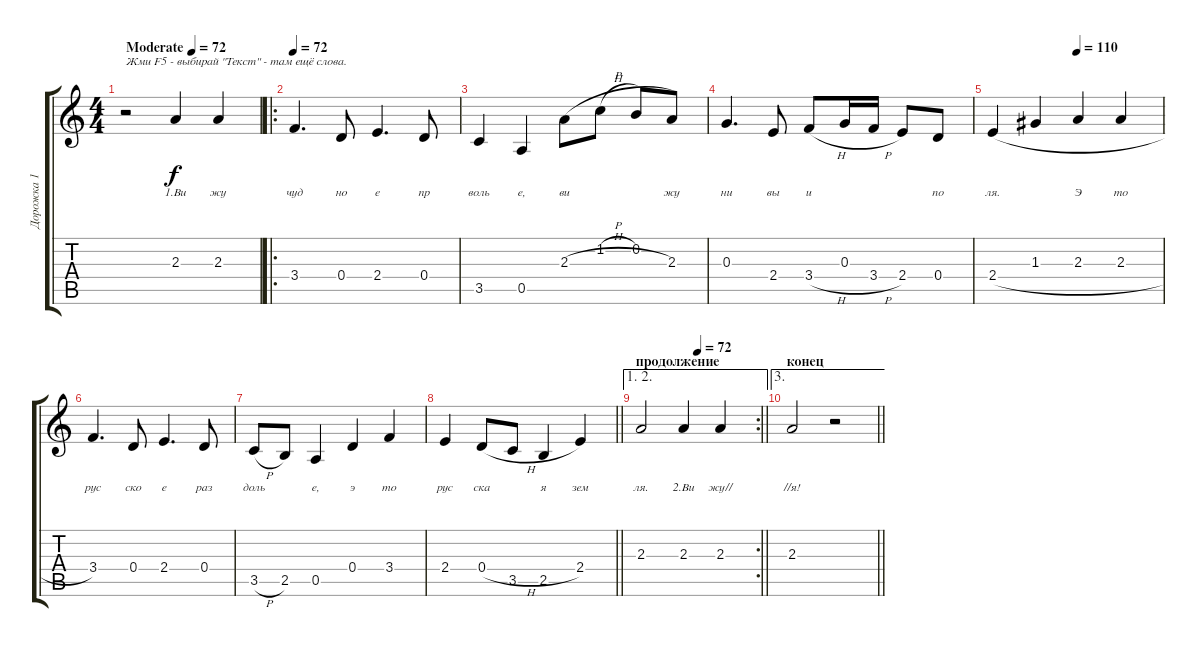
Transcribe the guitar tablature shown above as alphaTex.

\track ("Дорожка 1" "Дорожка 1") {instrument contrabass}
\staff {score tabs}
\tuning (E4 B3 G3 D3 A2 E2) {hide}
\ts (4 4)
\tempo (72 "Moderate")
\clef g2
\ks c
r.2{txt "Жми F5 - выбирай \"Текст\" - там ещё слова." dy f instrument contrabass} 2.3.4{lyrics (0 "1.Ви") lyrics (1 "") lyrics (2 "") lyrics (3 "") lyrics (4 "")} 2.3.4{lyrics (0 "жу") lyrics (1 "") lyrics (2 "") lyrics (3 "") lyrics (4 "")} |
\ro
\tempo 72
3.4.4{d lyrics (0 "чуд") lyrics (1 "") lyrics (2 "") lyrics (3 "") lyrics (4 "")} 0.4.8{lyrics (0 "но") lyrics (1 "") lyrics (2 "") lyrics (3 "") lyrics (4 "")} 2.4.4{d lyrics (0 "е") lyrics (1 "") lyrics (2 "") lyrics (3 "") lyrics (4 "")} 0.4.8{lyrics (0 "пр") lyrics (1 "") lyrics (2 "") lyrics (3 "") lyrics (4 "")} |
3.5.4{lyrics (0 "воль") lyrics (1 "") lyrics (2 "") lyrics (3 "") lyrics (4 "")} 0.5.4{lyrics (0 "е,") lyrics (1 "") lyrics (2 "") lyrics (3 "") lyrics (4 "")} 2.3{h}.8{lyrics (0 "ви") lyrics (1 "") lyrics (2 "") lyrics (3 "") lyrics (4 "")} 1.2{h}.8{lyrics (0 "") lyrics (1 "") lyrics (2 "") lyrics (3 "") lyrics (4 "")} 0.2.8{lyrics (0 "") lyrics (1 "") lyrics (2 "") lyrics (3 "") lyrics (4 "")} 2.3.8{lyrics (0 "жу") lyrics (1 "") lyrics (2 "") lyrics (3 "") lyrics (4 "")} |
0.3.4{d lyrics (0 "ни") lyrics (1 "") lyrics (2 "") lyrics (3 "") lyrics (4 "")} 2.4.8{lyrics (0 "вы") lyrics (1 "") lyrics (2 "") lyrics (3 "") lyrics (4 "")} 3.4{h}.8{lyrics (0 "и") lyrics (1 "") lyrics (2 "") lyrics (3 "") lyrics (4 "")} 0.3.16{lyrics (0 "") lyrics (1 "") lyrics (2 "") lyrics (3 "") lyrics (4 "")} 3.4{h}.16{lyrics (0 "") lyrics (1 "") lyrics (2 "") lyrics (3 "") lyrics (4 "")} 2.4.8{lyrics (0 "") lyrics (1 "") lyrics (2 "") lyrics (3 "") lyrics (4 "")} 0.4.8{lyrics (0 "по") lyrics (1 "") lyrics (2 "") lyrics (3 "") lyrics (4 "")} |
\tempo (110 0.5)
2.4{h}.4{lyrics (0 "ля.") lyrics (1 "") lyrics (2 "") lyrics (3 "") lyrics (4 "")} 1.3.4{lyrics (0 "") lyrics (1 "") lyrics (2 "") lyrics (3 "") lyrics (4 "")} 2.3.4{lyrics (0 "Э") lyrics (1 "") lyrics (2 "") lyrics (3 "") lyrics (4 "")} 2.3.4{lyrics (0 "то") lyrics (1 "") lyrics (2 "") lyrics (3 "") lyrics (4 "")} |
3.4.4{d lyrics (0 "рус") lyrics (1 "") lyrics (2 "") lyrics (3 "") lyrics (4 "")} 0.4.8{lyrics (0 "ско") lyrics (1 "") lyrics (2 "") lyrics (3 "") lyrics (4 "")} 2.4.4{d lyrics (0 "е") lyrics (1 "") lyrics (2 "") lyrics (3 "") lyrics (4 "")} 0.4.8{lyrics (0 "раз") lyrics (1 "") lyrics (2 "") lyrics (3 "") lyrics (4 "")} |
3.5{h}.8{lyrics (0 "доль") lyrics (1 "") lyrics (2 "") lyrics (3 "") lyrics (4 "")} 2.5.8{lyrics (0 "") lyrics (1 "") lyrics (2 "") lyrics (3 "") lyrics (4 "")} 0.5.4{lyrics (0 "е,") lyrics (1 "") lyrics (2 "") lyrics (3 "") lyrics (4 "")} 0.4.4{lyrics (0 "э") lyrics (1 "") lyrics (2 "") lyrics (3 "") lyrics (4 "")} 3.4.4{lyrics (0 "то") lyrics (1 "") lyrics (2 "") lyrics (3 "") lyrics (4 "")} |
\barLineRight lightlight
2.4.4{lyrics (0 "рус") lyrics (1 "") lyrics (2 "") lyrics (3 "") lyrics (4 "")} 0.4{h}.8{lyrics (0 "ска") lyrics (1 "") lyrics (2 "") lyrics (3 "") lyrics (4 "")} 3.5.8{lyrics (0 "") lyrics (1 "") lyrics (2 "") lyrics (3 "") lyrics (4 "")} 2.5.4{lyrics (0 "я") lyrics (1 "") lyrics (2 "") lyrics (3 "") lyrics (4 "")} 2.4.4{lyrics (0 "зем") lyrics (1 "") lyrics (2 "") lyrics (3 "") lyrics (4 "")} |
\ae (1 2)
\rc 2
\section ("" "продолжение")
\tempo (72 0.5)
\barLineRight lightlight
2.3.2{lyrics (0 "ля.") lyrics (1 "") lyrics (2 "") lyrics (3 "") lyrics (4 "")} 2.3.4{lyrics (0 "2.Ви") lyrics (1 "") lyrics (2 "") lyrics (3 "") lyrics (4 "")} 2.3.4{lyrics (0 "жу//") lyrics (1 "") lyrics (2 "") lyrics (3 "") lyrics (4 "")} |
\ae 3
\section ("" "конец")
\barLineRight lightlight
2.3.2{lyrics (0 "//я!") lyrics (1 "") lyrics (2 "") lyrics (3 "") lyrics (4 "")} r.2
